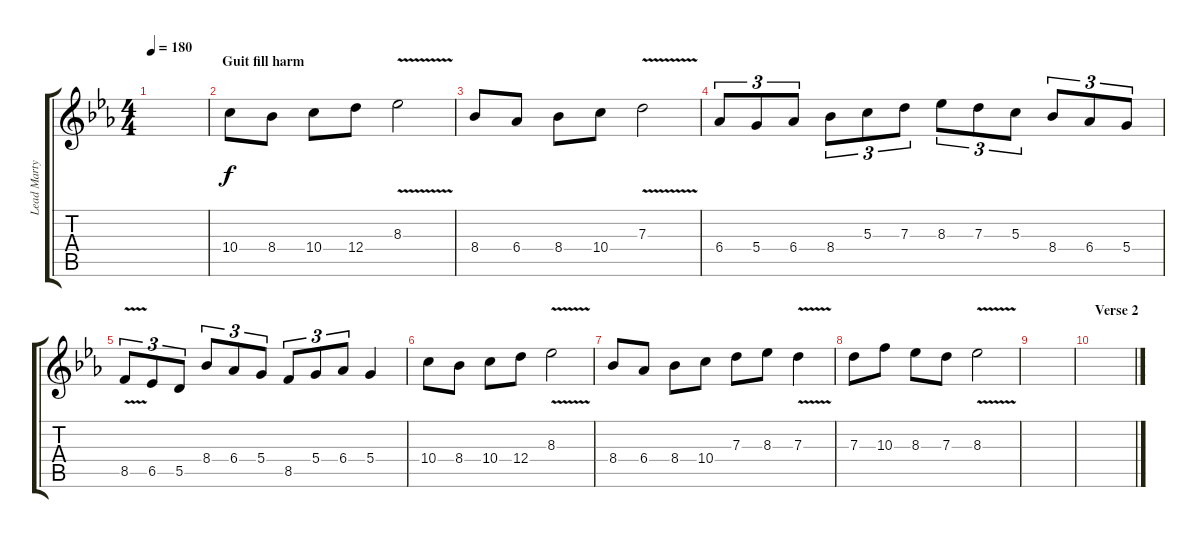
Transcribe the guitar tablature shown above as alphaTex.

\track ("Lead Marty" "Lead Marty") {instrument overdrivenguitar}
\staff {score tabs}
\tuning (E4 B3 G3 D3 A2 E2) {hide}
\ts (4 4)
\tempo 180
\clef g2
\ks eb
|
\section ("" "Guit fill harm")
10.4.8 8.4.8 10.4.8 12.4.8 8.3{v}.2 |
8.4.8 6.4.8 8.4.8 10.4.8 7.3{v}.2 |
6.4.8{tu (3 2)} 5.4.8{tu (3 2)} 6.4.8{tu (3 2)} 8.4.8{tu (3 2)} 5.3.8{tu (3 2)} 7.3.8{tu (3 2)} 8.3.8{tu (3 2)} 7.3.8{tu (3 2)} 5.3.8{tu (3 2)} 8.4.8{tu (3 2)} 6.4.8{tu (3 2)} 5.4.8{tu (3 2)} |
8.5{v}.8{tu (3 2)} 6.5.8{tu (3 2)} 5.5.8{tu (3 2)} 8.4.8{tu (3 2)} 6.4.8{tu (3 2)} 5.4.8{tu (3 2)} 8.5.8{tu (3 2)} 5.4.8{tu (3 2)} 6.4.8{tu (3 2)} 5.4.4 |
10.4.8 8.4.8 10.4.8 12.4.8 8.3{v}.2 |
8.4.8 6.4.8 8.4.8 10.4.8 7.3.8 8.3.8 7.3{v}.4 |
7.3.8 10.3.8 8.3.8 7.3.8 8.3{v}.2 |
|
\section ("" "Verse 2")
